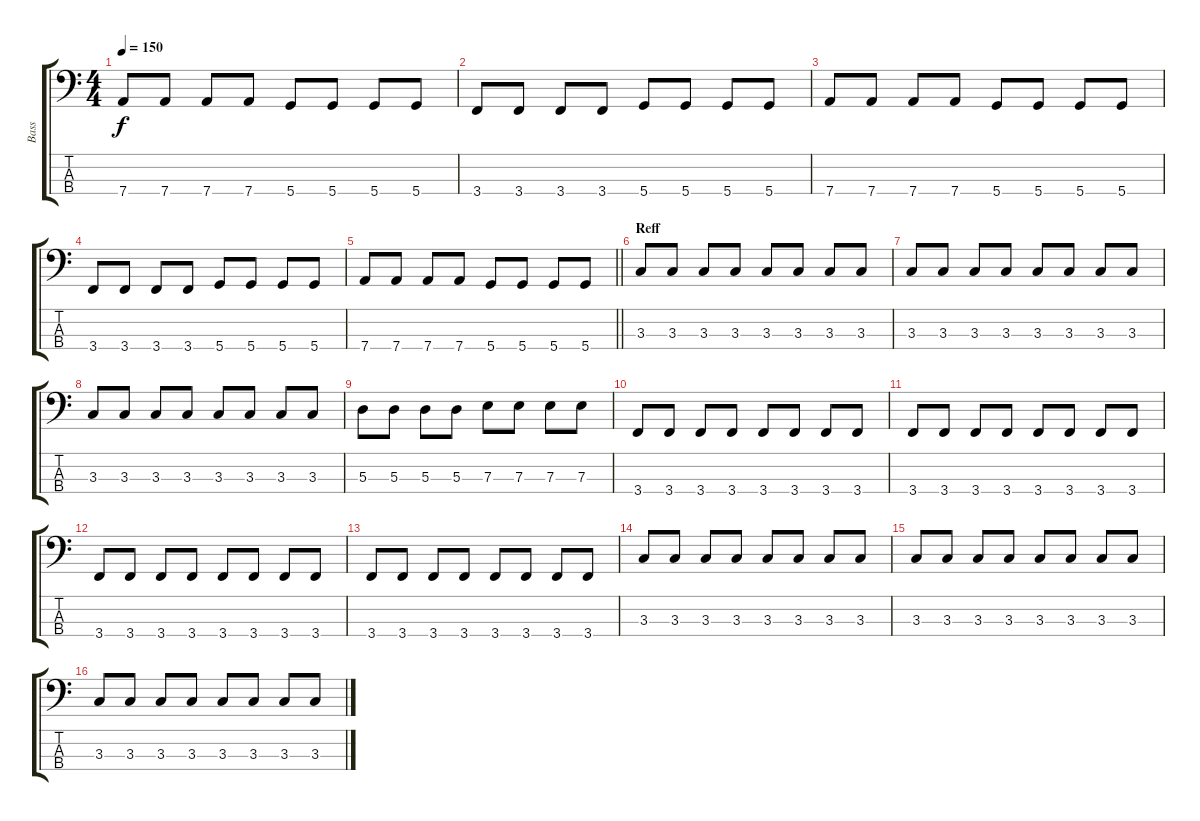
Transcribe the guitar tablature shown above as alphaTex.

\track ("Bass" "Bass") {instrument electricbasspick}
\staff {score tabs}
\tuning (G2 D2 A1 D1) {hide}
\ts (4 4)
\tempo 150
\clef f4
\ks c
7.4.8{dy f} 7.4.8 7.4.8 7.4.8 5.4.8 5.4.8 5.4.8 5.4.8 |
3.4.8 3.4.8 3.4.8 3.4.8 5.4.8 5.4.8 5.4.8 5.4.8 |
7.4.8 7.4.8 7.4.8 7.4.8 5.4.8 5.4.8 5.4.8 5.4.8 |
3.4.8 3.4.8 3.4.8 3.4.8 5.4.8 5.4.8 5.4.8 5.4.8 |
\barLineRight lightlight
7.4.8 7.4.8 7.4.8 7.4.8 5.4.8 5.4.8 5.4.8 5.4.8 |
\section ("" "Reff")
3.3.8 3.3.8 3.3.8 3.3.8 3.3.8 3.3.8 3.3.8 3.3.8 |
3.3.8 3.3.8 3.3.8 3.3.8 3.3.8 3.3.8 3.3.8 3.3.8 |
3.3.8 3.3.8 3.3.8 3.3.8 3.3.8 3.3.8 3.3.8 3.3.8 |
5.3.8 5.3.8 5.3.8 5.3.8 7.3.8 7.3.8 7.3.8 7.3.8 |
3.4.8 3.4.8 3.4.8 3.4.8 3.4.8 3.4.8 3.4.8 3.4.8 |
3.4.8 3.4.8 3.4.8 3.4.8 3.4.8 3.4.8 3.4.8 3.4.8 |
3.4.8 3.4.8 3.4.8 3.4.8 3.4.8 3.4.8 3.4.8 3.4.8 |
3.4.8 3.4.8 3.4.8 3.4.8 3.4.8 3.4.8 3.4.8 3.4.8 |
3.3.8 3.3.8 3.3.8 3.3.8 3.3.8 3.3.8 3.3.8 3.3.8 |
3.3.8 3.3.8 3.3.8 3.3.8 3.3.8 3.3.8 3.3.8 3.3.8 |
3.3.8 3.3.8 3.3.8 3.3.8 3.3.8 3.3.8 3.3.8 3.3.8
